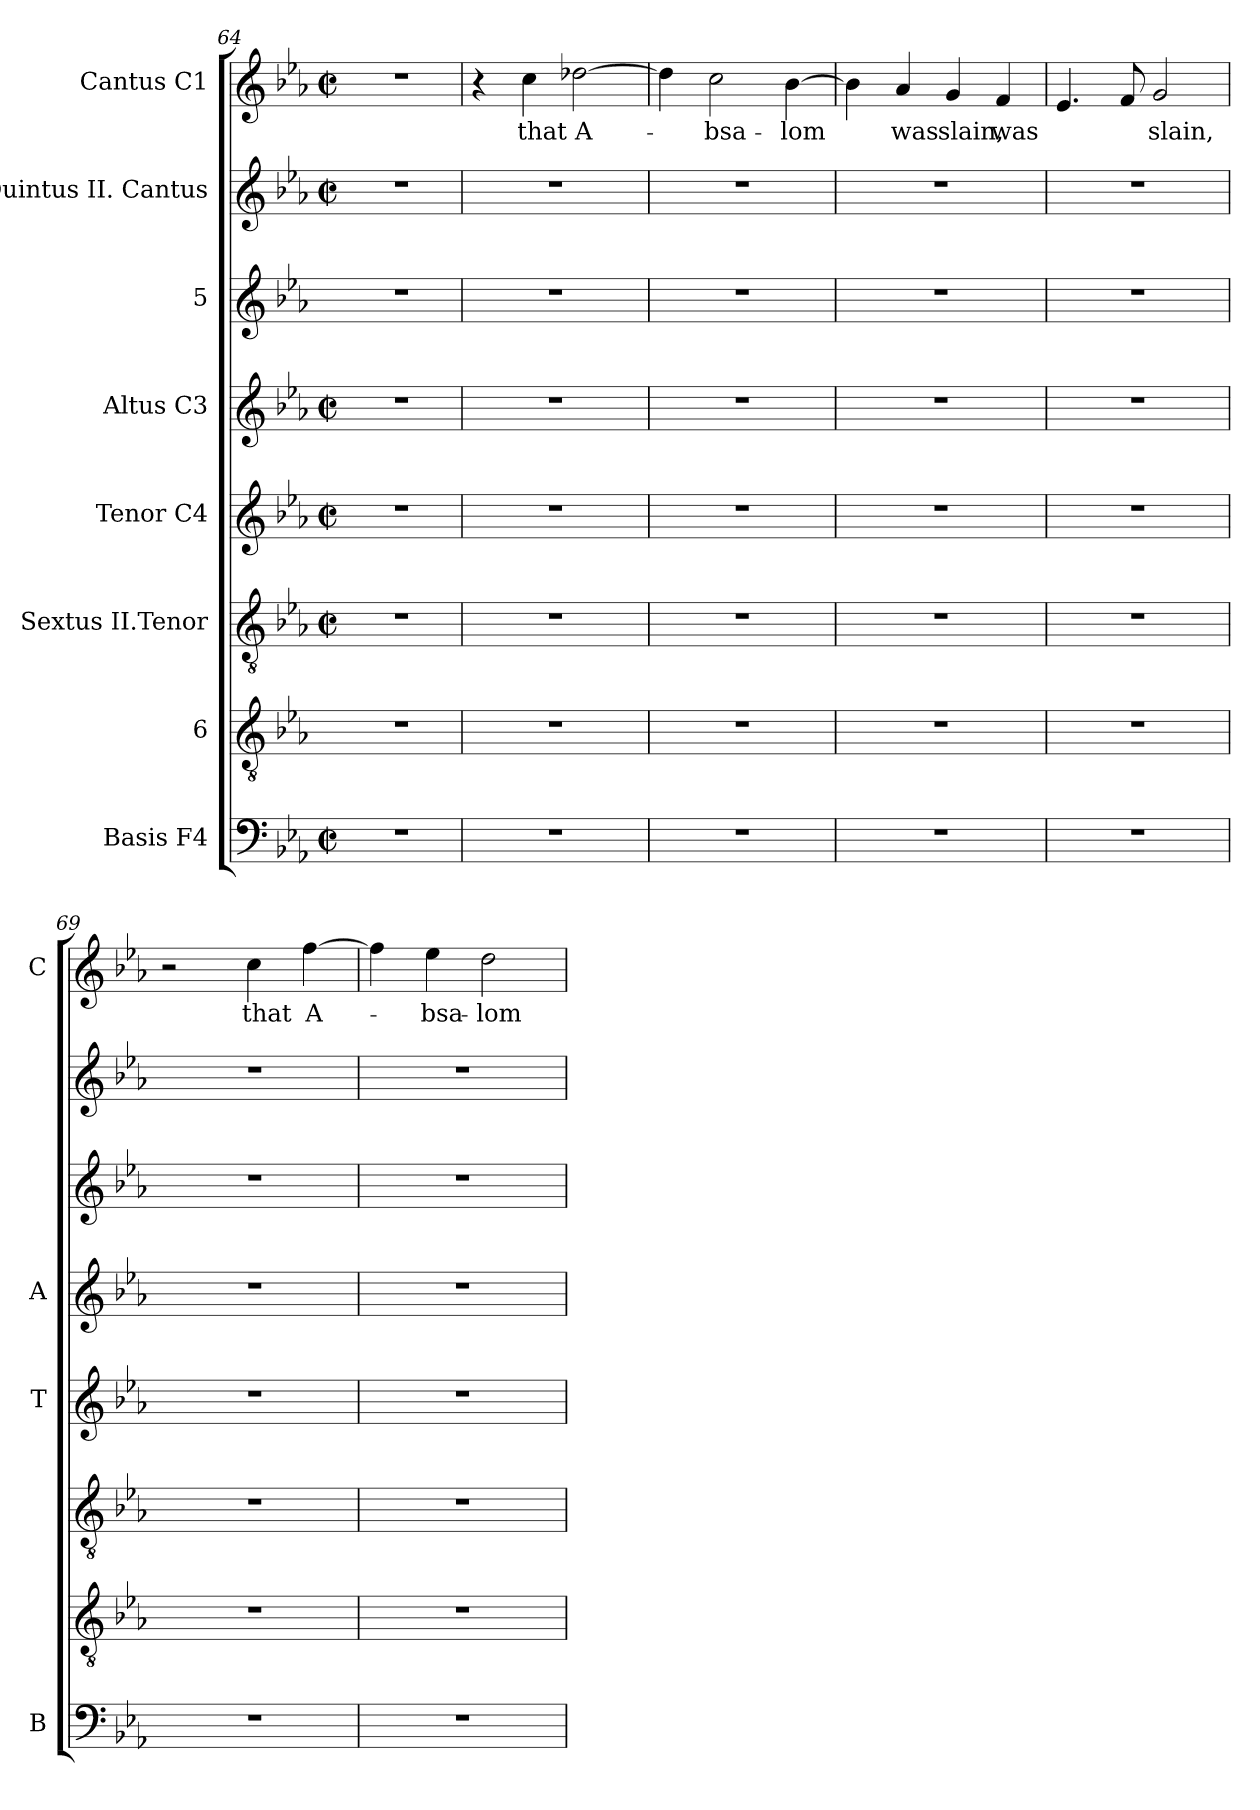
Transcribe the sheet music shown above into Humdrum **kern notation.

**kern	**kern	**kern	**kern	**kern	**kern	**kern	**kern	**text
*part8	*part7	*part6	*part5	*part4	*part3	*part2	*part1	*part1
*staff8	*staff7	*staff6	*staff5	*staff4	*staff3	*staff2	*staff1	*staff1
*I"Basis F4	*I"6	*I"Sextus II.Tenor	*I"Tenor C4	*I"Altus C3	*I"5	*I"Quintus II. Cantus	*I"Cantus C1	*
*I'B	*	*	*I'T	*I'A	*	*	*I'C	*
*clefF4	*clefGv2	*clefGv2	*clefG2	*clefG2	*clefG2	*clefG2	*clefG2	*
*k[b-e-a-]	*k[b-e-a-]	*k[b-e-a-]	*k[b-e-a-]	*k[b-e-a-]	*k[b-e-a-]	*k[b-e-a-]	*k[b-e-a-]	*
*E-:	*E-:	*E-:	*E-:	*E-:	*E-:	*E-:	*E-:	*
*M2/2	*	*M2/2	*M2/2	*M2/2	*	*M2/2	*M2/2	*
*met(c|)	*	*met(c|)	*met(c|)	*met(c|)	*	*met(c|)	*met(c|)	*
=64	=64	=64	=64	=64	=64	=64	=64	=64
1r	1r	1r	1r	1r	1r	1r	1r	.
=65	=65	=65	=65	=65	=65	=65	=65	=65
1r	1r	1r	1r	1r	1r	1r	4r	.
!	!	!	!	!	!	!	!	!LO:LY:b
.	.	.	.	.	.	.	4cc\	that
!	!	!	!	!	!	!	!	!LO:LY:b
.	.	.	.	.	.	.	[>2dd-X\	A-
=66	=66	=66	=66	=66	=66	=66	=66	=66
1r	1r	1r	1r	1r	1r	1r	4dd-\]	.
!	!	!	!	!	!	!	!	!LO:LY:b
.	.	.	.	.	.	.	2cc\	-bsa-
!	!	!	!	!	!	!	!	!LO:LY:b
.	.	.	.	.	.	.	[>4b-\	-lom
=67	=67	=67	=67	=67	=67	=67	=67	=67
1r	1r	1r	1r	1r	1r	1r	4b-\]	.
!	!	!	!	!	!	!	!	!LO:LY:b
.	.	.	.	.	.	.	4a-/	was
!	!	!	!	!	!	!	!	!LO:LY:b
.	.	.	.	.	.	.	4g/	slain,
!	!	!	!	!	!	!	!	!LO:LY:b
.	.	.	.	.	.	.	4f/	was
!!LO:LB:g=z
=68	=68	=68	=68	=68	=68	=68	=68	=68
1r	1r	1r	1r	1r	1r	1r	4.e-/	.
.	.	.	.	.	.	.	8f/	.
!	!	!	!	!	!	!	!	!LO:LY:b
.	.	.	.	.	.	.	2g/	slain,
=69	=69	=69	=69	=69	=69	=69	=69	=69
1r	1r	1r	1r	1r	1r	1r	2r	.
!	!	!	!	!	!	!	!	!LO:LY:b
.	.	.	.	.	.	.	4cc\	that
!	!	!	!	!	!	!	!	!LO:LY:b
.	.	.	.	.	.	.	[>4ff\	A-
=70	=70	=70	=70	=70	=70	=70	=70	=70
1r	1r	1r	1r	1r	1r	1r	4ff\]	.
!	!	!	!	!	!	!	!	!LO:LY:b
.	.	.	.	.	.	.	4ee-\	-bsa-
!	!	!	!	!	!	!	!	!LO:LY:b:rj
.	.	.	.	.	.	.	2dd\	-lom
=	=	=	=	=	=	=	=	=
*-	*-	*-	*-	*-	*-	*-	*-	*-
